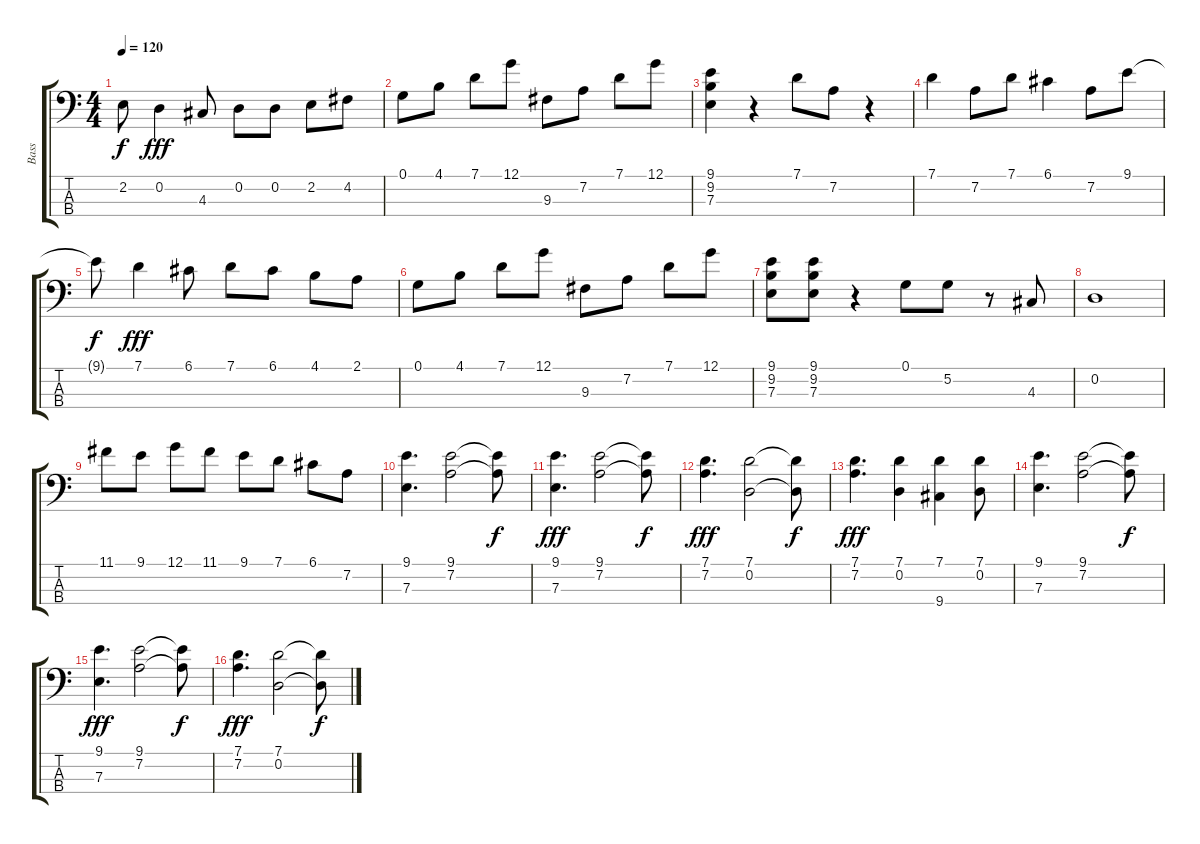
\track ("Bass" "Bass") {instrument electricbassfinger}
\staff {score tabs}
\tuning (G2 D2 A1 E1) {hide}
\ts (4 4)
\tempo 120
\clef f4
\ks c
2.2{t}.8{dy f} 0.2.4{dy fff} 4.3.8 0.2.8 0.2.8 2.2.8 4.2.8 |
0.1.8 4.1.8 7.1.8 12.1.8 9.3.8 7.2.8 7.1.8 12.1.8 |
(9.1 9.2 7.3).4 r.4 7.1.8 7.2.8 r.4 |
7.1.4 7.2.8 7.1.8 6.1.4 7.2.8 9.1.8 |
9.1{t}.8{dy f} 7.1.4{dy fff} 6.1.8 7.1.8 6.1.8 4.1.8 2.1.8 |
0.1.8 4.1.8 7.1.8 12.1.8 9.3.8 7.2.8 7.1.8 12.1.8 |
(9.1 9.2 7.3).8 (9.1 9.2 7.3).8 r.4 0.1.8 5.2.8 r.8 4.3.8 |
0.2.1 |
11.1.8 9.1.8 12.1.8 11.1.8 9.1.8 7.1.8 6.1.8 7.2.8 |
(9.1 7.3).4{d} (9.1 7.2).2 (9.1{t} 7.2{t}).8{dy f} |
(9.1 7.3).4{d dy fff} (9.1 7.2).2 (9.1{t} 7.2{t}).8{dy f} |
(7.1 7.2).4{d dy fff} (7.1 0.2).2 (7.1{t} 0.2{t}).8{dy f} |
(7.1 7.2).4{d dy fff} (7.1 0.2).4 (7.1 9.4).4 (7.1 0.2).8 |
(9.1 7.3).4{d} (9.1 7.2).2 (9.1{t} 7.2{t}).8{dy f} |
(9.1 7.3).4{d dy fff} (9.1 7.2).2 (9.1{t} 7.2{t}).8{dy f} |
(7.1 7.2).4{d dy fff volume 14} (7.1 0.2).2{volume 14} (7.1{t} 0.2{t}).8{dy f}
